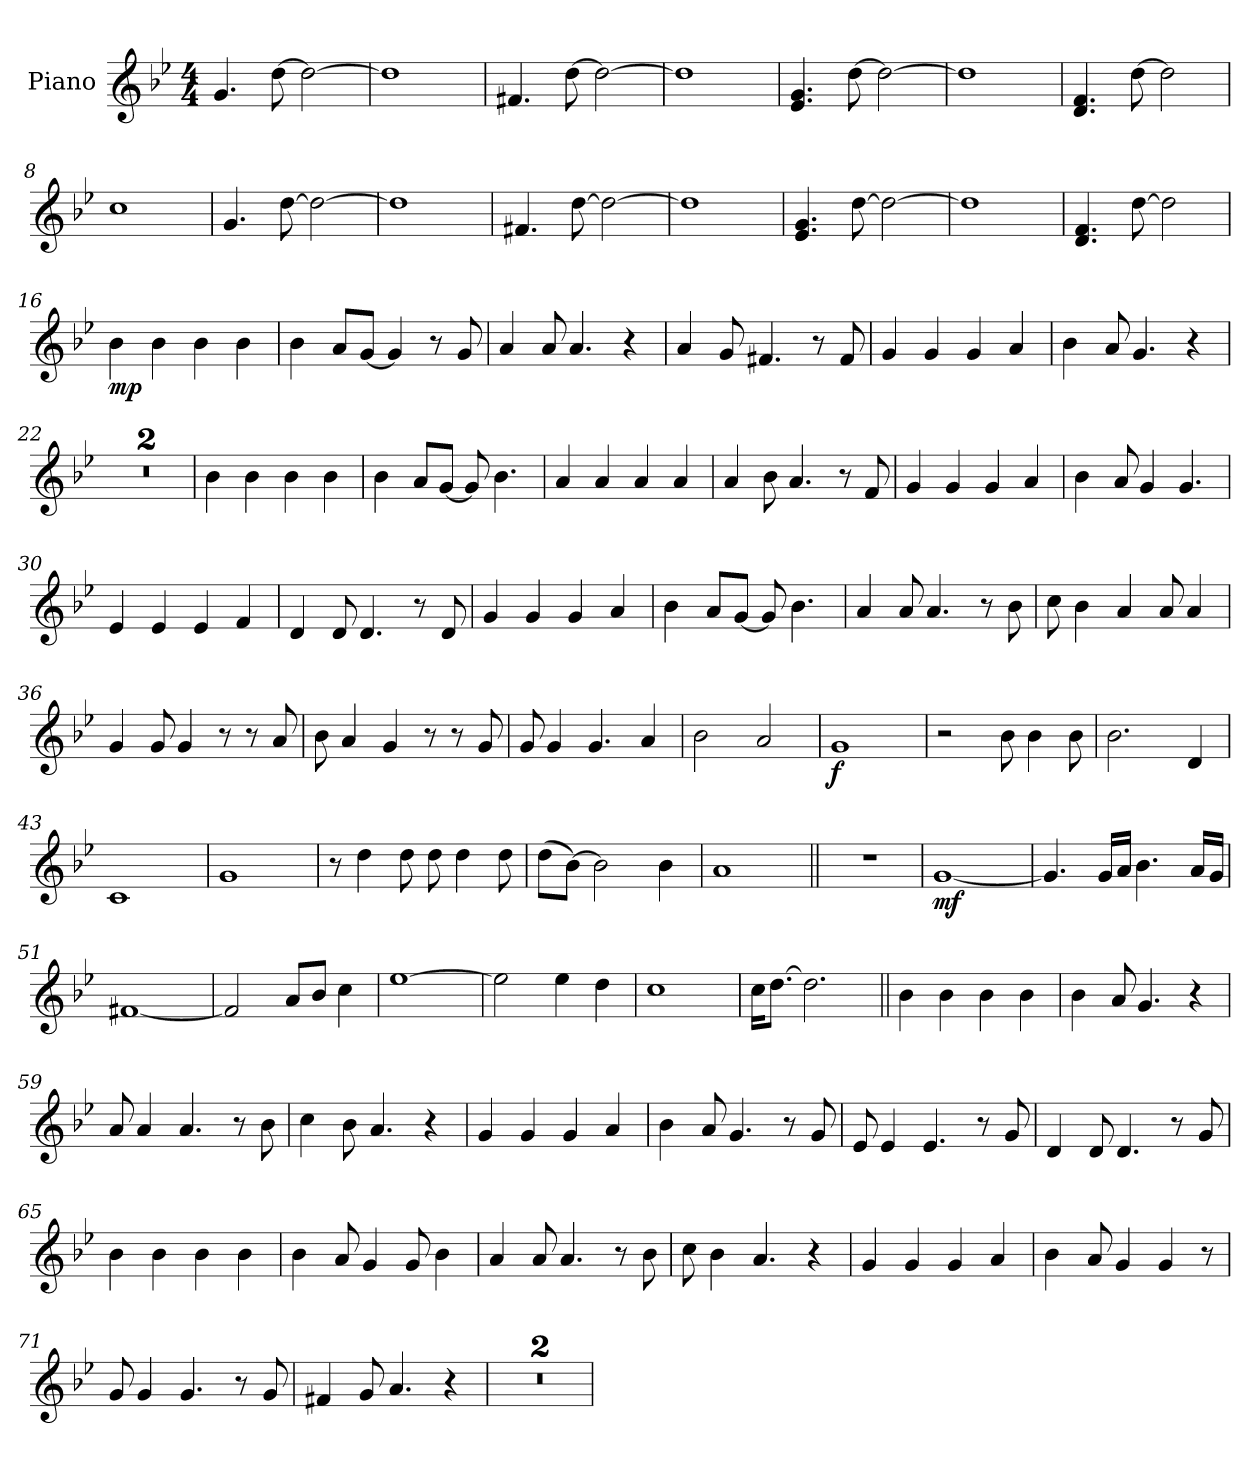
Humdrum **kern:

**kern	**dynam
*part1	*part1
*staff1	*staff1
*I"Piano	*
*I'Pno.	*
*clefG2	*
*k[b-e-]	*
*M4/4	*
*MM120	*
=1	=1
4.g!	.
[8dd!	.
2dd!_	.
=2	=2
1dd!]	.
=3	=3
4.f#X!	.
[8dd!	.
2dd!_	.
=4	=4
1dd!]	.
=5	=5
4.e-! 4.g!	.
[8dd!	.
2dd!_	.
=6	=6
1dd!]	.
=7	=7
4.d! 4.f!	.
[8dd!	.
2dd!]	.
=8	=8
1cc!	.
=9	=9
4.g!	.
[8dd!	.
2dd!_	.
=10	=10
1dd!]	.
=11	=11
4.f#X!	.
[8dd!	.
2dd!_	.
=12	=12
1dd!]	.
=13	=13
4.e-! 4.g!	.
[8dd!	.
2dd!_	.
=14	=14
1dd!]	.
=15	=15
4.d! 4.f!	.
[8dd!	.
2dd!]	.
=16	=16
!	!LO:DY:b
4b-	mp
4b-	.
4b-	.
4b-	.
=17	=17
4b-	.
8aL	.
[8gJ	.
4g]	.
8r	.
8g	.
=18	=18
4a	.
8a	.
4.a	.
4r	.
=19	=19
4a	.
8g	.
4.f#X	.
8r	.
8f#	.
=20	=20
4g	.
4g	.
4g	.
4a	.
=21	=21
4b-	.
8a	.
4.g	.
4r	.
=22	=22
1r	.
=23	=23
1r	.
=24	=24
4b-	.
4b-	.
4b-	.
4b-	.
=25	=25
4b-	.
8aL	.
[8gJ	.
8g]	.
4.b-	.
=26	=26
4a	.
4a	.
4a	.
4a	.
=27	=27
4a	.
8b-	.
4.a	.
8r	.
8f	.
=28	=28
4g	.
4g	.
4g	.
4a	.
=29	=29
4b-	.
8a	.
4g	.
4.g	.
=30	=30
4e-	.
4e-	.
4e-	.
4f	.
=31	=31
4d	.
8d	.
4.d	.
8r	.
8d	.
=32	=32
4g	.
4g	.
4g	.
4a	.
=33	=33
4b-	.
8aL	.
[8gJ	.
8g]	.
4.b-	.
=34	=34
4a	.
8a	.
4.a	.
8r	.
8b-	.
=35	=35
8cc	.
4b-	.
4a	.
8a	.
4a	.
=36	=36
4g	.
8g	.
4g	.
8r	.
8r	.
8a	.
=37	=37
8b-	.
4a	.
4g	.
8r	.
8r	.
8g	.
=38	=38
8g	.
4g	.
4.g	.
4a	.
=39	=39
2b-	.
2a	.
=40	=40
!	!LO:DY:b
1g	f
=41	=41
2r	.
8b-	.
4b-	.
8b-	.
=42	=42
2.b-	.
4d	.
=43	=43
1c	.
=44	=44
1g	.
=45	=45
8r	.
4dd	.
8dd	.
8dd	.
4dd	.
8dd	.
=46	=46
(>8ddL	.
[8b-J)	.
2b-]	.
4b-	.
=47	=47
1a	.
=48||	=48||
1r	.
=49	=49
!	!LO:DY:b
[1g	mf
=50	=50
4.g]	.
16gLL	.
16aJJ	.
4.b-	.
16aLL	.
16gJJ	.
=51	=51
[1f#X	.
=52	=52
2f#]	.
8aL	.
8b-J	.
4cc	.
=53	=53
[1ee-	.
=54	=54
2ee-]	.
4ee-	.
4dd	.
=55	=55
1cc	.
=56	=56
16ccKL	.
[8.ddJ	.
2.dd]	.
=57||	=57||
4b-	.
4b-	.
4b-	.
4b-	.
=58	=58
4b-	.
8a	.
4.g	.
4r	.
=59	=59
8a	.
4a	.
4.a	.
8r	.
8b-	.
=60	=60
4cc	.
8b-	.
4.a	.
4r	.
=61	=61
4g	.
4g	.
4g	.
4a	.
=62	=62
4b-	.
8a	.
4.g	.
8r	.
8g	.
=63	=63
8e-	.
4e-	.
4.e-	.
8r	.
8g	.
=64	=64
4d	.
8d	.
4.d	.
8r	.
8g	.
=65	=65
4b-	.
4b-	.
4b-	.
4b-	.
=66	=66
4b-	.
8a	.
4g	.
8g	.
4b-	.
=67	=67
4a	.
8a	.
4.a	.
8r	.
8b-	.
=68	=68
8cc	.
4b-	.
4.a	.
4r	.
=69	=69
4g	.
4g	.
4g	.
4a	.
=70	=70
4b-	.
8a	.
4g	.
4g	.
8r	.
=71	=71
8g	.
4g	.
4.g	.
8r	.
8g	.
=72	=72
4f#X	.
8g	.
4.a	.
4r	.
=73	=73
1r	.
=74	=74
1r	.
=	=
*-	*-
